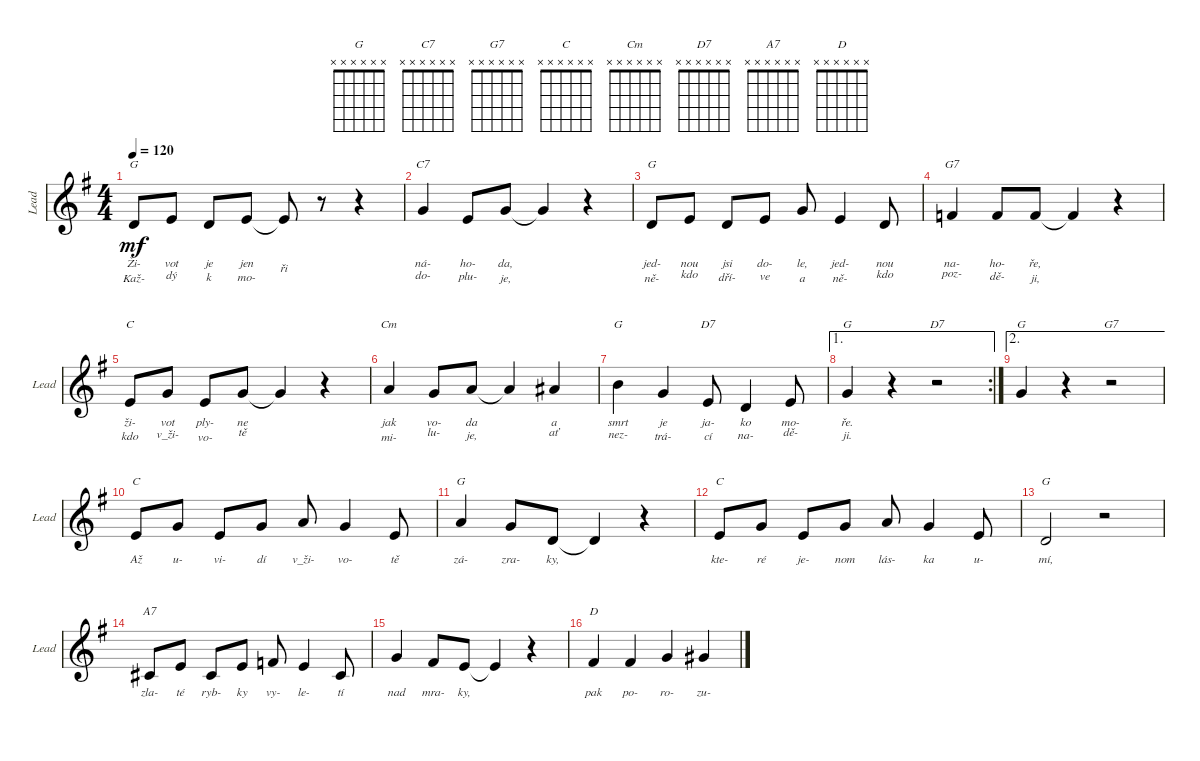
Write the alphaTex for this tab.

\defaultSystemsLayout 4
\bracketExtendMode groupsimilarinstruments
\singleTrackTrackNamePolicy allsystems
\multiTrackTrackNamePolicy allsystems
\otherSystemsTrackNameOrientation horizontal
\track ("Lead" "Lead") {instrument acousticguitarsteel}
\staff {score}
\tuning (E4 B3 G3 D3 A2 E2)
\chord ("G" x x x x x x)
\chord ("C7" x x x x x x)
\chord ("G7" x x x x x x)
\chord ("C" x x x x x x)
\chord ("Cm" x x x x x x)
\chord ("D7" x x x x x x)
\chord ("A7" x x x x x x)
\chord ("D" x x x x x x)
\ts (4 4)
\tempo 120
\clef g2
\ks g
0.4.8{ch "G" lyrics (0 "Ži-") lyrics (1 "Kaž-") lyrics (2 "") lyrics (3 "") lyrics (4 "") dy mf instrument acousticguitarsteel} 2.4.8{lyrics (0 "vot") lyrics (1 "dý") lyrics (2 "") lyrics (3 "") lyrics (4 "")} 0.4.8{lyrics (0 "je") lyrics (1 "k") lyrics (2 "") lyrics (3 "") lyrics (4 "")} 2.4.8{lyrics (0 "jen") lyrics (1 "mo-") lyrics (2 "") lyrics (3 "") lyrics (4 "")} 2.4{t}.8{lyrics (0 "") lyrics (1 "ři") lyrics (2 "") lyrics (3 "") lyrics (4 "")} r.8 r.4 |
0.3.4{ch "C7" lyrics (0 "ná-") lyrics (1 "do-") lyrics (2 "") lyrics (3 "") lyrics (4 "")} 2.4.8{lyrics (0 "ho-") lyrics (1 "plu-") lyrics (2 "") lyrics (3 "") lyrics (4 "")} 0.3.8{lyrics (0 "da,") lyrics (1 "je,") lyrics (2 "") lyrics (3 "") lyrics (4 "")} 0.3{t}.4{lyrics (0 "") lyrics (1 "") lyrics (2 "") lyrics (3 "") lyrics (4 "")} r.4 |
0.4.8{ch "G" lyrics (0 "jed-") lyrics (1 "ně-") lyrics (2 "") lyrics (3 "") lyrics (4 "")} 2.4.8{lyrics (0 "nou") lyrics (1 "kdo") lyrics (2 "") lyrics (3 "") lyrics (4 "")} 0.4.8{lyrics (0 "jsi") lyrics (1 "dří-") lyrics (2 "") lyrics (3 "") lyrics (4 "")} 2.4.8{lyrics (0 "do-") lyrics (1 "ve") lyrics (2 "") lyrics (3 "") lyrics (4 "")} 0.3.8{lyrics (0 "le,") lyrics (1 "a") lyrics (2 "") lyrics (3 "") lyrics (4 "")} 2.4.4{lyrics (0 "jed-") lyrics (1 "ně-") lyrics (2 "") lyrics (3 "") lyrics (4 "")} 0.4.8{lyrics (0 "nou") lyrics (1 "kdo") lyrics (2 "") lyrics (3 "") lyrics (4 "")} |
3.4.4{ch "G7" lyrics (0 "na-") lyrics (1 "poz-") lyrics (2 "") lyrics (3 "") lyrics (4 "")} 3.4.8{lyrics (0 "ho-") lyrics (1 "dě-") lyrics (2 "") lyrics (3 "") lyrics (4 "")} 3.4.8{lyrics (0 "ře,") lyrics (1 "ji,") lyrics (2 "") lyrics (3 "") lyrics (4 "")} 3.4{t}.4{lyrics (0 "") lyrics (1 "") lyrics (2 "") lyrics (3 "") lyrics (4 "")} r.4 |
2.4.8{ch "C" lyrics (0 "ži-") lyrics (1 "kdo") lyrics (2 "") lyrics (3 "") lyrics (4 "")} 0.3.8{lyrics (0 "vot") lyrics (1 "v_ži-") lyrics (2 "") lyrics (3 "") lyrics (4 "")} 2.4.8{lyrics (0 "ply-") lyrics (1 "vo-") lyrics (2 "") lyrics (3 "") lyrics (4 "")} 0.3.8{lyrics (0 "ne") lyrics (1 "tě") lyrics (2 "") lyrics (3 "") lyrics (4 "")} 0.3{t}.4{lyrics (0 "") lyrics (1 "") lyrics (2 "") lyrics (3 "") lyrics (4 "")} r.4 |
2.3.4{ch "Cm" lyrics (0 "jak") lyrics (1 "mi-") lyrics (2 "") lyrics (3 "") lyrics (4 "")} 0.3.8{lyrics (0 "vo-") lyrics (1 "lu-") lyrics (2 "") lyrics (3 "") lyrics (4 "")} 2.3.8{lyrics (0 "da") lyrics (1 "je,") lyrics (2 "") lyrics (3 "") lyrics (4 "")} 2.3{t}.4{lyrics (0 "") lyrics (1 "") lyrics (2 "") lyrics (3 "") lyrics (4 "")} 3.3.4{lyrics (0 "a") lyrics (1 "ať") lyrics (2 "") lyrics (3 "") lyrics (4 "")} |
0.2.4{ch "G" lyrics (0 "smrt") lyrics (1 "nez-") lyrics (2 "") lyrics (3 "") lyrics (4 "")} 0.3.4{lyrics (0 "je") lyrics (1 "trá-") lyrics (2 "") lyrics (3 "") lyrics (4 "")} 2.4.8{ch "D7" lyrics (0 "ja-") lyrics (1 "cí") lyrics (2 "") lyrics (3 "") lyrics (4 "")} 0.4.4{lyrics (0 "ko") lyrics (1 "na-") lyrics (2 "") lyrics (3 "") lyrics (4 "")} 2.4.8{lyrics (0 "mo-") lyrics (1 "dě-") lyrics (2 "") lyrics (3 "") lyrics (4 "")} |
\ae 1
\rc 2
0.3.4{ch "G" lyrics (0 "ře.") lyrics (1 "ji.") lyrics (2 "") lyrics (3 "") lyrics (4 "")} r.4 r.2{ch "D7"} |
\ae 2
0.3.4{ch "G" lyrics (0 "") lyrics (1 "") lyrics (2 "") lyrics (3 "") lyrics (4 "")} r.4 r.2{ch "G7"} |
2.4.8{ch "C" lyrics (0 "Až") lyrics (1 "") lyrics (2 "") lyrics (3 "") lyrics (4 "")} 0.3.8{lyrics (0 "u-") lyrics (1 "") lyrics (2 "") lyrics (3 "") lyrics (4 "")} 2.4.8{lyrics (0 "vi-") lyrics (1 "") lyrics (2 "") lyrics (3 "") lyrics (4 "")} 0.3.8{lyrics (0 "dí") lyrics (1 "") lyrics (2 "") lyrics (3 "") lyrics (4 "")} 2.3.8{lyrics (0 "v_ži-") lyrics (1 "") lyrics (2 "") lyrics (3 "") lyrics (4 "")} 0.3.4{lyrics (0 "vo-") lyrics (1 "") lyrics (2 "") lyrics (3 "") lyrics (4 "")} 2.4.8{lyrics (0 "tě") lyrics (1 "") lyrics (2 "") lyrics (3 "") lyrics (4 "")} |
2.3.4{ch "G" lyrics (0 "zá-") lyrics (1 "") lyrics (2 "") lyrics (3 "") lyrics (4 "")} 0.3.8{lyrics (0 "zra-") lyrics (1 "") lyrics (2 "") lyrics (3 "") lyrics (4 "")} 0.4.8{lyrics (0 "ky,") lyrics (1 "") lyrics (2 "") lyrics (3 "") lyrics (4 "")} 0.4{t}.4{lyrics (0 "") lyrics (1 "") lyrics (2 "") lyrics (3 "") lyrics (4 "")} r.4 |
2.4.8{ch "C" lyrics (0 "kte-") lyrics (1 "") lyrics (2 "") lyrics (3 "") lyrics (4 "")} 0.3.8{lyrics (0 "ré") lyrics (1 "") lyrics (2 "") lyrics (3 "") lyrics (4 "")} 2.4.8{lyrics (0 "je-") lyrics (1 "") lyrics (2 "") lyrics (3 "") lyrics (4 "")} 0.3.8{lyrics (0 "nom") lyrics (1 "") lyrics (2 "") lyrics (3 "") lyrics (4 "")} 2.3.8{lyrics (0 "lás-") lyrics (1 "") lyrics (2 "") lyrics (3 "") lyrics (4 "")} 0.3.4{lyrics (0 "ka") lyrics (1 "") lyrics (2 "") lyrics (3 "") lyrics (4 "")} 2.4.8{lyrics (0 "u-") lyrics (1 "") lyrics (2 "") lyrics (3 "") lyrics (4 "")} |
0.4.2{ch "G" lyrics (0 "mí,") lyrics (1 "") lyrics (2 "") lyrics (3 "") lyrics (4 "")} r.2 |
4.5.8{ch "A7" lyrics (0 "zla-") lyrics (1 "") lyrics (2 "") lyrics (3 "") lyrics (4 "")} 2.4.8{lyrics (0 "té") lyrics (1 "") lyrics (2 "") lyrics (3 "") lyrics (4 "")} 4.5.8{lyrics (0 "ryb-") lyrics (1 "") lyrics (2 "") lyrics (3 "") lyrics (4 "")} 2.4.8{lyrics (0 "ky") lyrics (1 "") lyrics (2 "") lyrics (3 "") lyrics (4 "")} 3.4.8{lyrics (0 "vy-") lyrics (1 "") lyrics (2 "") lyrics (3 "") lyrics (4 "")} 2.4.4{lyrics (0 "le-") lyrics (1 "") lyrics (2 "") lyrics (3 "") lyrics (4 "")} 4.5.8{lyrics (0 "tí") lyrics (1 "") lyrics (2 "") lyrics (3 "") lyrics (4 "")} |
0.3.4{lyrics (0 "nad") lyrics (1 "") lyrics (2 "") lyrics (3 "") lyrics (4 "")} 4.4.8{lyrics (0 "mra-") lyrics (1 "") lyrics (2 "") lyrics (3 "") lyrics (4 "")} 2.4.8{lyrics (0 "ky,") lyrics (1 "") lyrics (2 "") lyrics (3 "") lyrics (4 "")} 2.4{t}.4{lyrics (0 "") lyrics (1 "") lyrics (2 "") lyrics (3 "") lyrics (4 "")} r.4 |
4.4.4{ch "D" lyrics (0 "pak") lyrics (1 "") lyrics (2 "") lyrics (3 "") lyrics (4 "")} 4.4.4{lyrics (0 "po-") lyrics (1 "") lyrics (2 "") lyrics (3 "") lyrics (4 "")} 0.3.4{lyrics (0 "ro-") lyrics (1 "") lyrics (2 "") lyrics (3 "") lyrics (4 "")} 1.3.4{lyrics (0 "zu-") lyrics (1 "") lyrics (2 "") lyrics (3 "") lyrics (4 "")}
